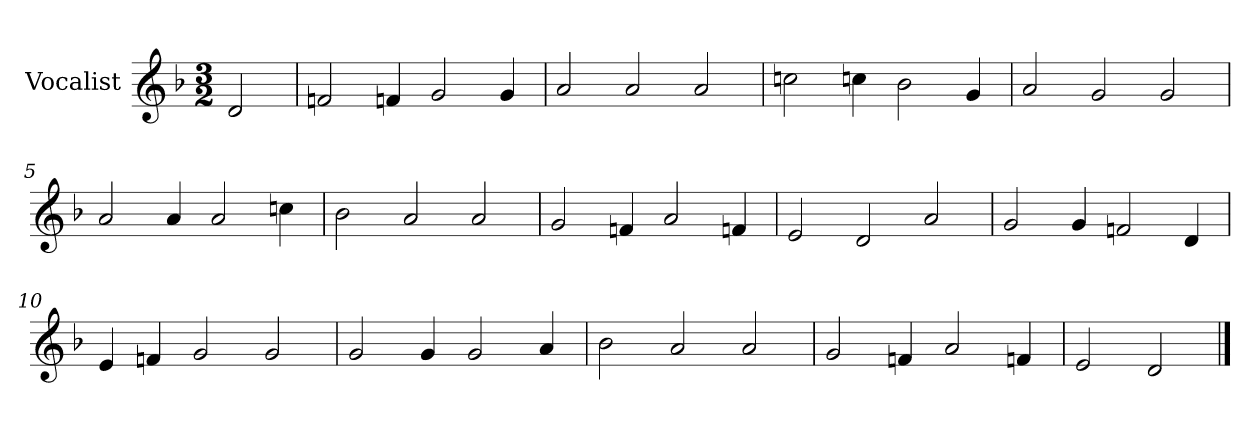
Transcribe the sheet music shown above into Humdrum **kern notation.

**kern
*part1
*staff1
*I"Vocalist
*k[b-]
*d:
*M3/2
=
2d
=1
2fn
4fn
2g
4g
=2
2a
2a
2a
=3
2ccn
4ccn
2b-
4g
=4
2a
2g
2g
=5
2a
4a
2a
4ccn
=6
2b-
2a
2a
=7
2g
4fn
2a
4fn
=8
2e
2d
2a
=9
2g
4g
2fn
4d
=10
4e
4fn
2g
2g
=11
2g
4g
2g
4a
=12
2b-
2a
2a
=13
2g
4fn
2a
4fn
=14
2e
2d
==
*-
